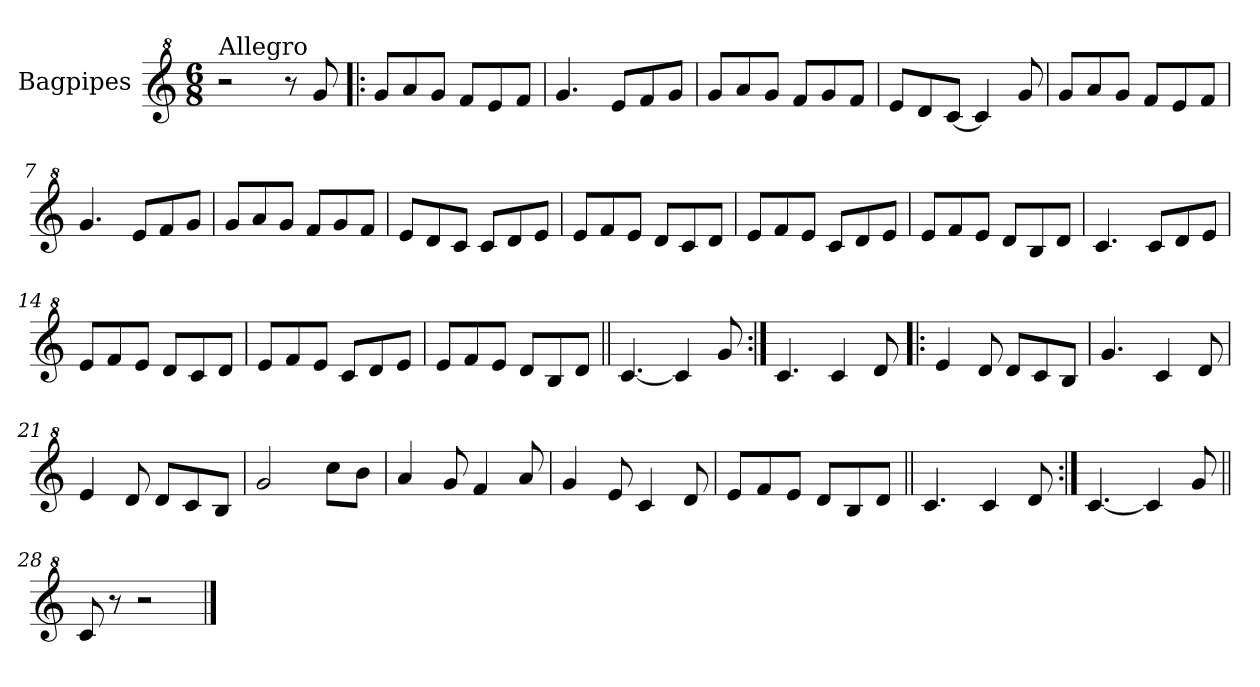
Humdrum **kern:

**kern
*part1
*staff1
*I"Bagpipes
*I'Bag
*clefG^2
*k[]
*C:
*M6/8
=1
!LO:TX:a:t=Allegro
2r
8r
8gg/
=2!|:
8gg/L
8aa/
8gg/J
8ff/L
8ee/
8ff/J
=3
4.gg/
8ee/L
8ff/
8gg/J
=4
8gg/L
8aa/
8gg/J
8ff/L
8gg/
8ff/J
=5
8ee/L
8dd/
[8cc/J
4cc/]
8gg/
=6
8gg/L
8aa/
8gg/J
8ff/L
8ee/
8ff/J
=7
4.gg/
8ee/L
8ff/
8gg/J
!!LO:LB:g=z
=8
8gg/L
8aa/
8gg/J
8ff/L
8gg/
8ff/J
=9
8ee/L
8dd/
8cc/J
8cc/L
8dd/
8ee/J
=10
8ee/L
8ff/
8ee/J
8dd/L
8cc/
8dd/J
=11
8ee/L
8ff/
8ee/J
8cc/L
8dd/
8ee/J
=12
8ee/L
8ff/
8ee/J
8dd/L
8b/
8dd/J
=13
4.cc/
8cc/L
8dd/
8ee/J
!!LO:LB:g=z
=14
8ee/L
8ff/
8ee/J
8dd/L
8cc/
8dd/J
=15
8ee/L
8ff/
8ee/J
8cc/L
8dd/
8ee/J
=16
8ee/L
8ff/
8ee/J
8dd/L
8b/
8dd/J
=17||
[4.cc/
4cc/]
8gg/
=18:|!
4.cc/
4cc/
8dd/
=19!|:
4ee/
8dd/
8dd/L
8cc/
8b/J
=20
4.gg/
4cc/
8dd/
!!LO:LB:g=z
=21
4ee/
8dd/
8dd/L
8cc/
8b/J
=22
2gg/
8ccc\L
8bb\J
=23
4aa/
8gg/
4ff/
8aa/
=24
4gg/
8ee/
4cc/
8dd/
=25
8ee/L
8ff/
8ee/J
8dd/L
8b/
8dd/J
=26||
4.cc/
4cc/
8dd/
=27:|!
[4.cc/
4cc/]
8gg/
=28||
8cc/
8r
2r
==
*-
